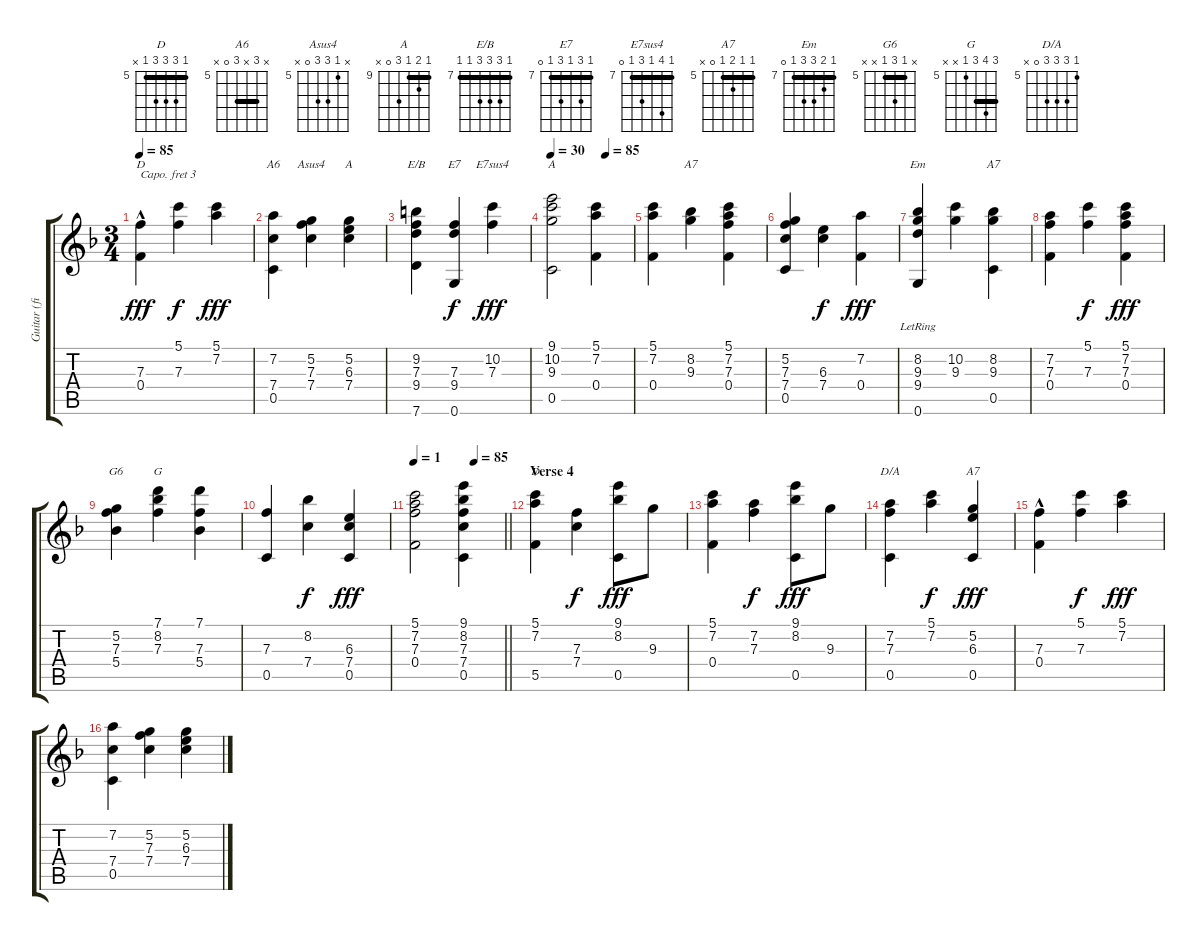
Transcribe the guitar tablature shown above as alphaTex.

\track ("Guitar (fingerstyle) - Capo III" "Guitar (fi") {instrument acousticguitarsteel}
\staff {score tabs}
\capo 3
\tuning (E4 B3 G3 D3 A2 E2) {hide}
\chord ("D" 5 7 7 0 x x) {firstfret 5}
\chord ("A6" x 7 x 7 0 x) {firstfret 5 barre 7}
\chord ("Asus4" x 5 7 7 0 x) {firstfret 5}
\chord ("A" x 5 6 7 x x) {firstfret 5}
\chord ("E/B" 7 9 9 9 7 7) {firstfret 7 barre 7}
\chord ("E7" 7 9 7 9 7 0) {firstfret 7 barre 7}
\chord ("E7sus4" 7 10 7 9 7 0) {firstfret 7 barre 7}
\chord ("A" 9 10 9 11 0 x) {firstfret 9 barre 9}
\chord ("A7" 9 8 9 7 0 x) {firstfret 7}
\chord ("Em" 7 8 9 9 7 0) {firstfret 7 barre 7}
\chord ("A7" x x x x x x)
\chord ("G6" x 5 7 5 x x) {firstfret 5 barre 5}
\chord ("G" 7 8 7 5 x x) {firstfret 5 barre 7}
\chord ("D" 5 7 7 7 5 x) {firstfret 5 barre 5}
\chord ("D/A" 5 7 7 7 0 x) {firstfret 5}
\chord ("A7" 5 5 6 5 0 x) {firstfret 5 barre 5}
\ts (3 4)
\tempo 85
\clef g2
\ks f
(7.3 0.4{hac}).4{ch "D" dy fff} (5.1 7.3).4{dy f} (5.1 7.2).4{dy fff} |
(7.2 7.4 0.5).4{ch "A6"} (5.2 7.3 7.4).4{ch "Asus4"} (5.2 6.3 7.4).4{ch "A"} |
(9.2 7.3 9.4 7.6).4{ch "E/B"} (7.3 9.4 0.6).4{ch "E7" dy f} (10.2 7.3).4{ch "E7sus4" dy fff} |
\tempo 30
\tempo (85 0.6666666666666666)
(9.1 10.2 9.3 0.5).2{ch "A"} (5.1 7.2 0.4).4 |
(5.1 7.2 0.4).4 (8.2 9.3).4{ch "A7"} (5.1 7.2 7.3 0.4).4 |
(5.2 7.3 7.4 0.5).4 (6.3 7.4).4{dy f} (7.2 0.4).4{dy fff} |
(8.2 9.3 9.4 0.6{lr}).4{ch "Em"} (10.2 9.3).4 (8.2 9.3 0.5).4{ch "A7"} |
(7.2 7.3 0.4).4 (5.1 7.3).4{dy f} (5.1 7.2 7.3 0.4).4{dy fff} |
(5.2 7.3 5.4).4{ch "G6"} (7.1 8.2 7.3).4{ch "G"} (7.1 7.3 5.4).4 |
(7.3 0.5).4 (8.2 7.4).4{dy f} (6.3 7.4 0.5).4{dy fff} |
\tempo 1
\tempo (85 0.6666666666666666)
\barLineRight lightlight
(5.1 7.2 7.3 0.4).2 (9.1 8.2 7.3 7.4 0.5).4 |
\section ("" "Verse 4")
(5.1 7.2 5.5).4{ch "D"} (7.3 7.4).4{dy f} (9.1 8.2 0.5).8{dy fff} 9.3.8 |
(5.1 7.2 0.4).4 (7.2 7.3).4{dy f} (9.1 8.2 0.5).8{dy fff} 9.3.8 |
(7.2 7.3 0.5).4{ch "D/A"} (5.1 7.2).4{dy f} (5.2 6.3 0.5).4{ch "A7" dy fff} |
(7.3 0.4{hac}).4 (5.1 7.3).4{dy f} (5.1 7.2).4{dy fff} |
(7.2 7.4 0.5).4 (5.2 7.3 7.4).4 (5.2 6.3 7.4).4
